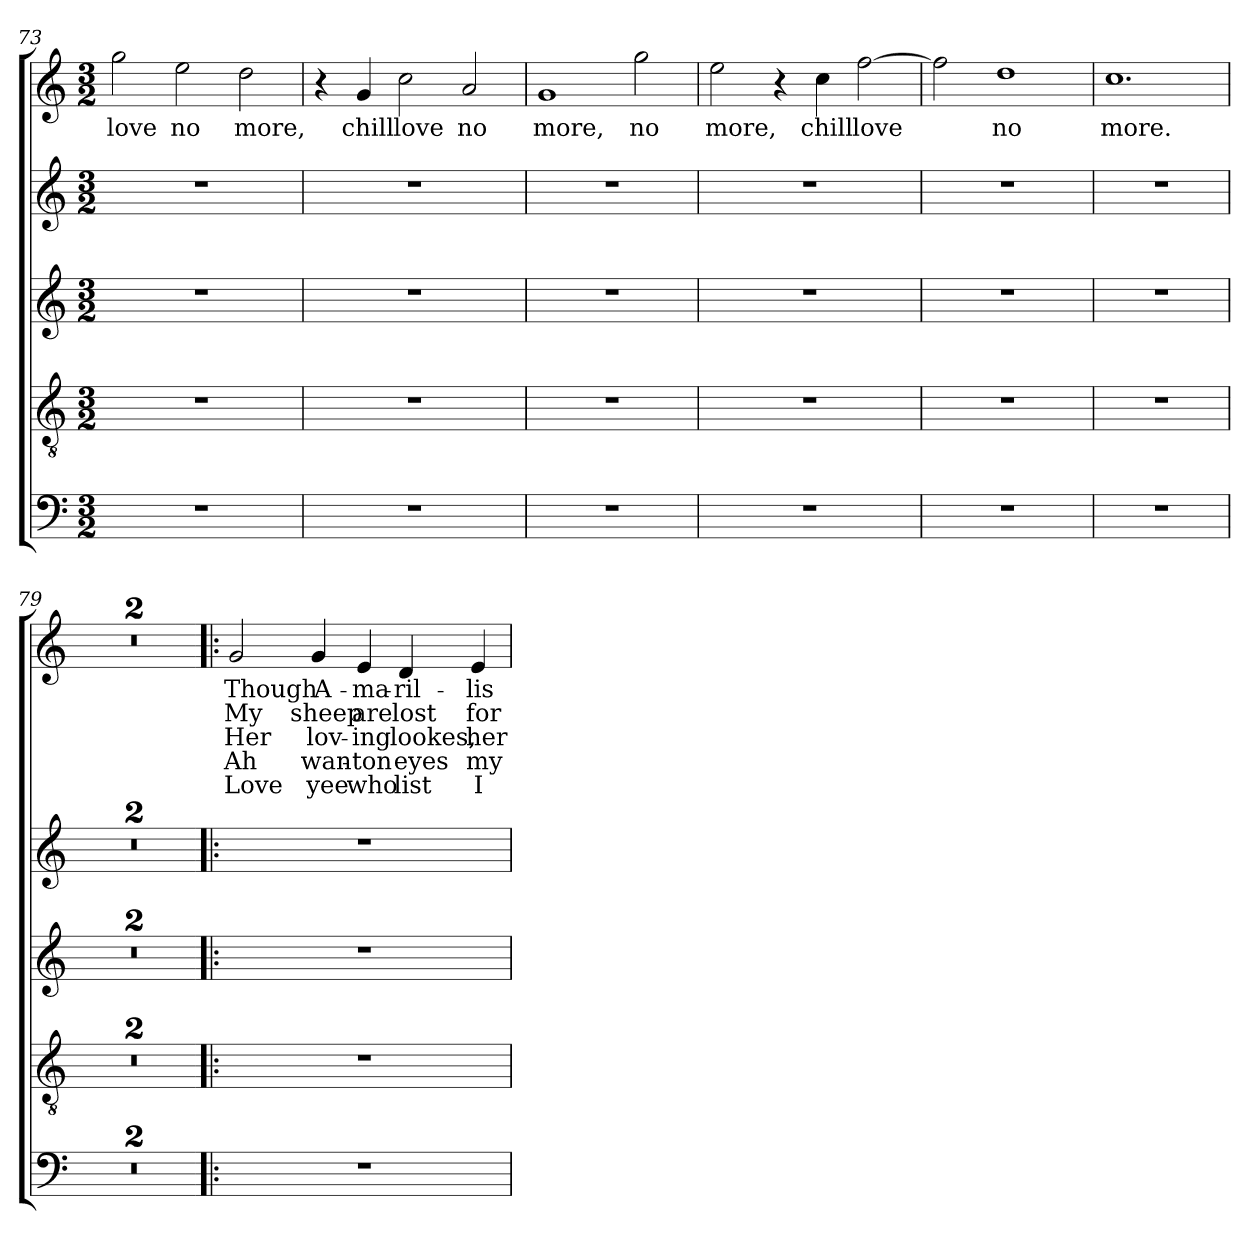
**kern	**kern	**kern	**kern	**kern	**text	**text	**text	**text	**text
*part5	*part4	*part3	*part2	*part1	*part1	*part1	*part1	*part1	*part1
*staff5	*staff4	*staff3	*staff2	*staff1	*staff1	*staff1	*staff1	*staff1	*staff1
!!LO:LB:g=z
*clefF4	*clefGv2	*clefG2	*clefG2	*clefG2	*	*	*	*	*
*k[]	*k[]	*k[]	*k[]	*k[]	*	*	*	*	*
*C:	*C:	*C:	*C:	*C:	*	*	*	*	*
*M3/2	*M3/2	*M3/2	*M3/2	*M3/2	*	*	*	*	*
=73	=73	=73	=73	=73	=73	=73	=73	=73	=73
!	!	!	!	!	!LO:LY:b	!	!	!	!
1.r	1.r	1.r	1.r	2gg\	love	.	.	.	.
!	!	!	!	!	!LO:LY:b	!	!	!	!
.	.	.	.	2ee\	no	.	.	.	.
!	!	!	!	!	!LO:LY:b	!	!	!	!
.	.	.	.	2dd\	more,	.	.	.	.
=74	=74	=74	=74	=74	=74	=74	=74	=74	=74
1.r	1.r	1.r	1.r	4r	.	.	.	.	.
!	!	!	!	!	!LO:LY:b	!	!	!	!
.	.	.	.	4g/	chill	.	.	.	.
!	!	!	!	!	!LO:LY:b	!	!	!	!
.	.	.	.	2cc\	love	.	.	.	.
!	!	!	!	!	!LO:LY:b	!	!	!	!
.	.	.	.	2a/	no	.	.	.	.
=75	=75	=75	=75	=75	=75	=75	=75	=75	=75
!	!	!	!	!	!LO:LY:b	!	!	!	!
1.r	1.r	1.r	1.r	1g	more,	.	.	.	.
!	!	!	!	!	!LO:LY:b	!	!	!	!
.	.	.	.	2gg\	no	.	.	.	.
=76	=76	=76	=76	=76	=76	=76	=76	=76	=76
!	!	!	!	!	!LO:LY:b	!	!	!	!
1.r	1.r	1.r	1.r	2ee\	more,	.	.	.	.
.	.	.	.	4r	.	.	.	.	.
!	!	!	!	!	!LO:LY:b	!	!	!	!
.	.	.	.	4cc\	chill	.	.	.	.
!	!	!	!	!	!LO:LY:b	!	!	!	!
.	.	.	.	[>2ff\	love	.	.	.	.
=77	=77	=77	=77	=77	=77	=77	=77	=77	=77
1.r	1.r	1.r	1.r	2ff\]	.	.	.	.	.
!	!	!	!	!	!LO:LY:b	!	!	!	!
.	.	.	.	1dd	no	.	.	.	.
=78	=78	=78	=78	=78	=78	=78	=78	=78	=78
!	!	!	!	!	!LO:LY:b	!	!	!	!
1.r	1.r	1.r	1.r	1.cc	more.	.	.	.	.
!!LO:PB:g=z
=79!	=79!	=79!	=79!	=79!	=79!	=79!	=79!	=79!	=79!
1.r	1.r	1.r	1.r	1.r	.	.	.	.	.
=80	=80	=80	=80	=80	=80	=80	=80	=80	=80
1.r	1.r	1.r	1.r	1.r	.	.	.	.	.
=81!|:	=81!|:	=81!|:	=81!|:	=81!|:	=81!|:	=81!|:	=81!|:	=81!|:	=81!|:
!	!	!	!	!	!LO:LY:b	!LO:LY:b	!LO:LY:b	!LO:LY:b	!LO:LY:b
1.r	1.r	1.r	1.r	2g/	Though	My	Her	Ah	Love
!	!	!	!	!	!LO:LY:b	!LO:LY:b	!LO:LY:b	!LO:LY:b	!LO:LY:b
.	.	.	.	4g/	A-	sheep	lov-	wan-	yee
!	!	!	!	!	!LO:LY:b	!LO:LY:b	!LO:LY:b	!LO:LY:b	!LO:LY:b
.	.	.	.	4e/	-ma-	are	-ing	-ton	who
!	!	!	!	!	!LO:LY:b	!LO:LY:b	!LO:LY:b	!LO:LY:b	!LO:LY:b
.	.	.	.	4d/	-ril-	lost	lookes,	eyes	list
!	!	!	!	!	!LO:LY:b	!LO:LY:b	!LO:LY:b	!LO:LY:b	!LO:LY:b
.	.	.	.	4e/	-lis	for	her	my	I
=	=	=	=	=	=	=	=	=	=
*-	*-	*-	*-	*-	*-	*-	*-	*-	*-
